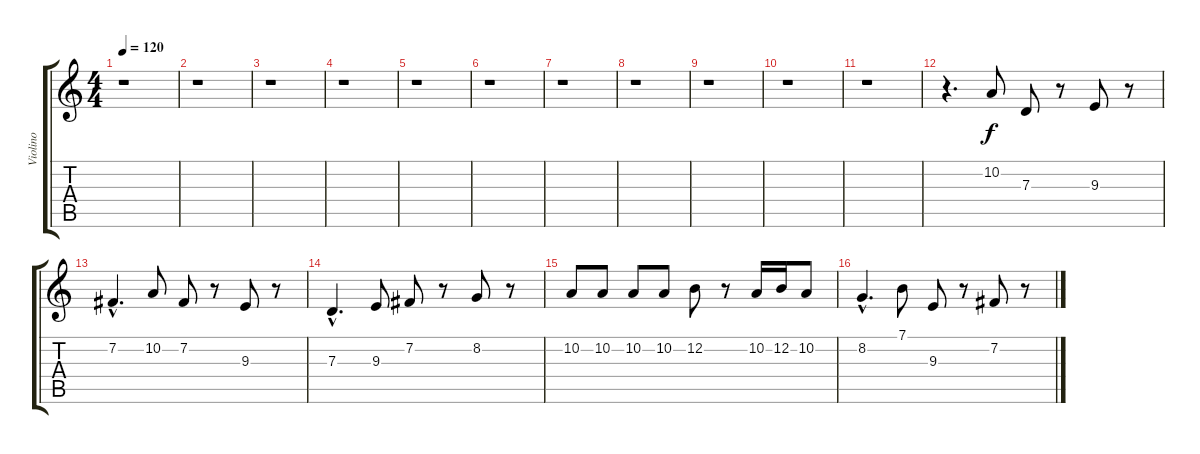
\track ("Violino" "Violino") {instrument violin}
\staff {score tabs}
\tuning (E4 B3 G3 D3 A2 D2) {hide}
\ts (4 4)
\tempo 120
\clef g2
\ks c
r.1{dy f} |
r.1 |
r.1 |
r.1 |
r.1 |
r.1 |
r.1 |
r.1 |
r.1 |
r.1 |
r.1 |
r.4{d volume 10} 10.2.8 7.3.8 r.8 9.3.8 r.8 |
7.2{hac}.4{d} 10.2.8 7.2.8 r.8 9.3.8 r.8 |
7.3{hac}.4{d} 9.3.8 7.2.8 r.8 8.2.8 r.8 |
10.2.8 10.2.8 10.2.8 10.2.8 12.2.8 r.8 10.2.16 12.2.16 10.2.8 |
8.2{hac}.4{d} 7.1.8 9.3.8 r.8 7.2.8 r.8
